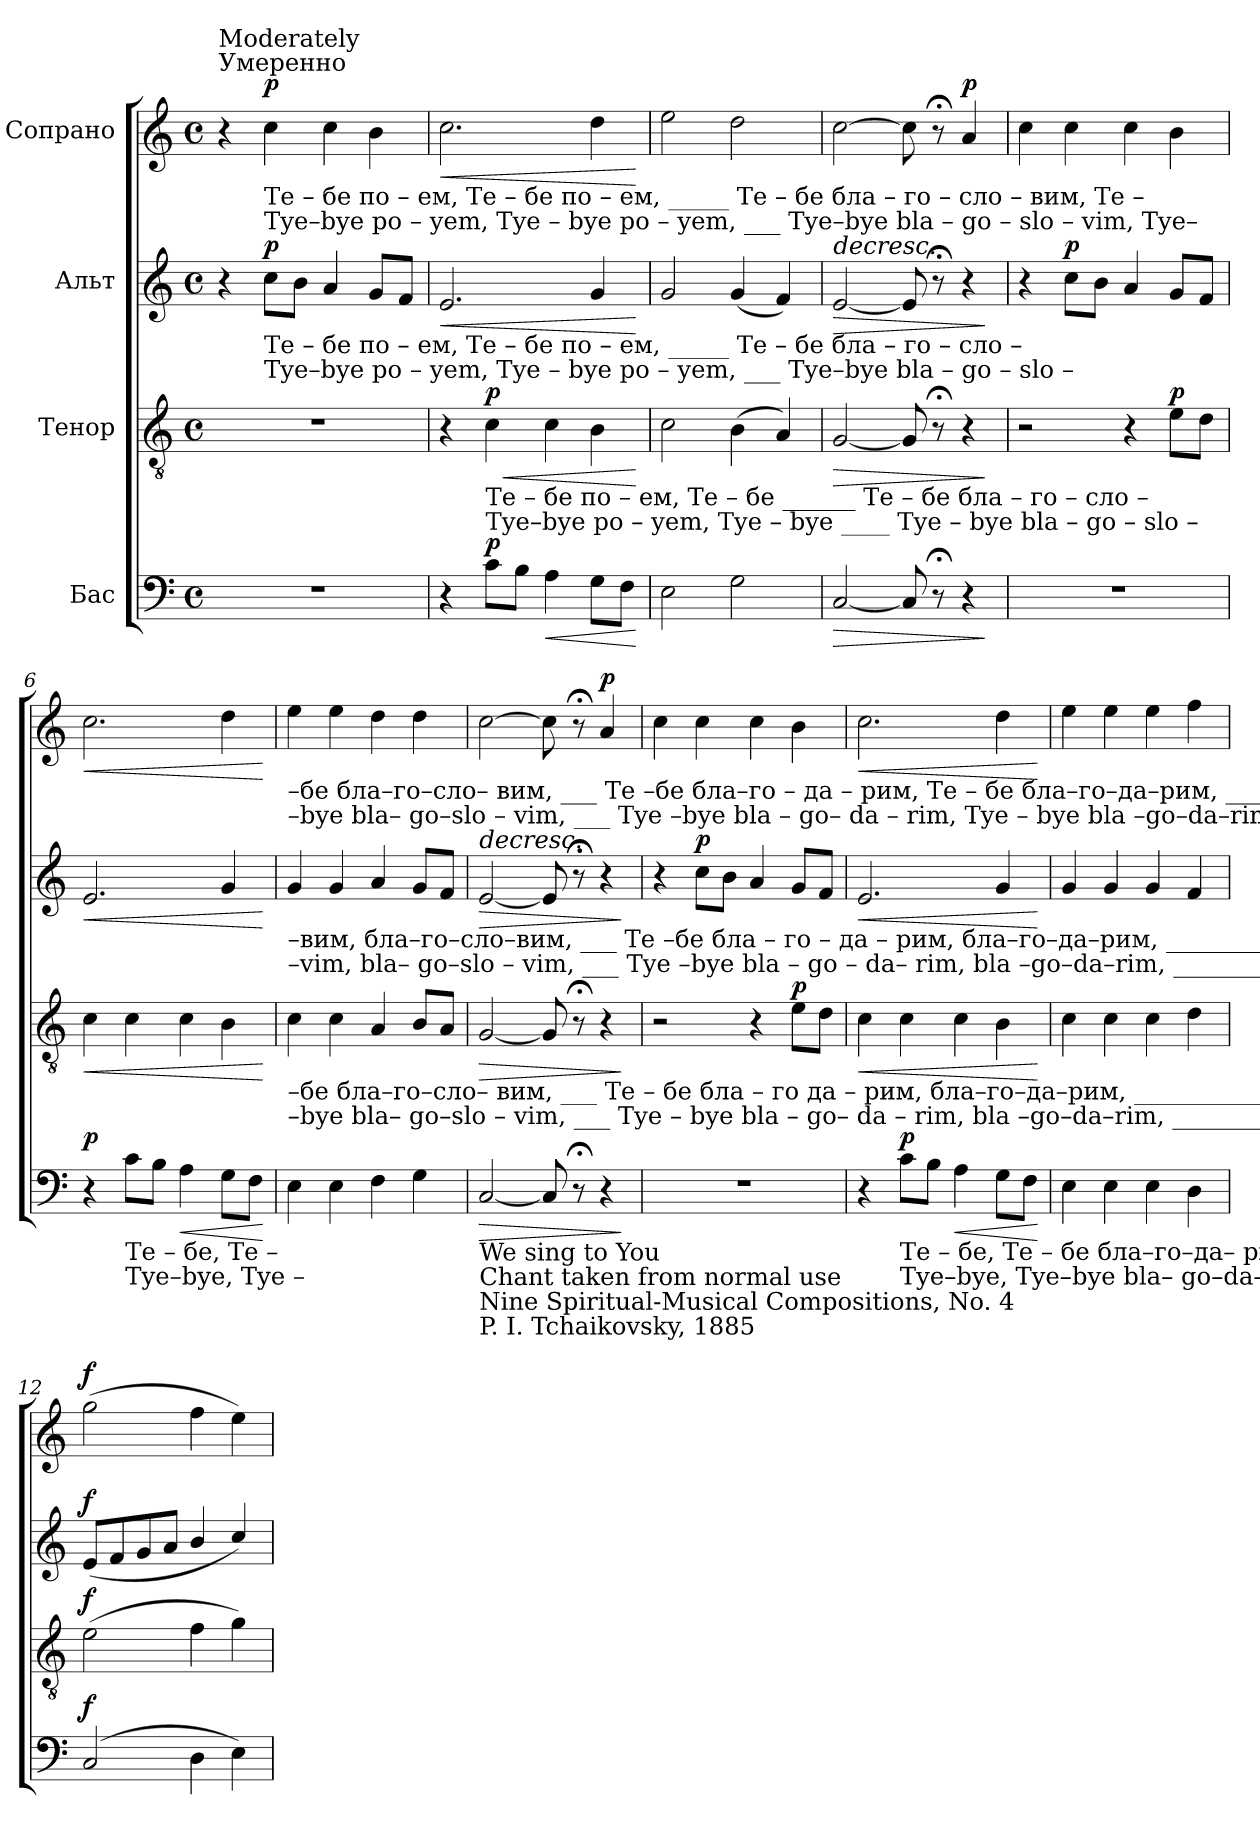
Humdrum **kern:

**kern	**dynam	**kern	**dynam	**kern	**dynam	**kern	**dynam
*part4	*part4	*part3	*part3	*part2	*part2	*part1	*part1
*staff4	*staff4	*staff3	*staff3	*staff2	*staff2	*staff1	*staff1
*I"Бас	*	*I"Тенор	*	*I"Альт	*	*I"Сопрано	*
*clefF4	*	*clefGv2	*	*clefG2	*	*clefG2	*
*k[]	*	*k[]	*	*k[]	*	*k[]	*
*M4/4	*	*M4/4	*	*M4/4	*	*M4/4	*
*met(c)	*	*met(c)	*	*met(c)	*	*met(c)	*
*MM80	*	*MM80	*	*MM80	*	*MM80	*
=1	=1	=1	=1	=1	=1	=1	=1
!	!	!	!	!	!	!LO:TX:a:t=Умеренно	!
!	!	!	!	!	!	!LO:TX:a:t=Moderately	!
1r	.	1r	.	4r	.	4r	.
!	!	!	!	!	!	!LO:TX:b:t=Те  –  бе   по   –   ем,                      Те    –   бе       по     –    ем, _____       Те –  бе    бла – го – сло  –  вим,                   Те  –	!
!	!	!	!	!	!	!LO:TX:b:t=Tye–bye  po   –  yem,                    Tye –  bye      po     –    yem, ___        Tye–bye  bla  – go –  slo   –  vim,                   Tye–	!
!	!	!	!	!LO:TX:b:t=Те  –  бе   по   –   ем,                     Те    –   бе       по     –    ем, _____                            Те –  бе    бла  –   го        –             сло  –	!	!	!
!	!	!	!	!LO:TX:b:t=Tye–bye  po   –  yem,                    Tye –  bye      po     –    yem, ___                             Tye–bye   bla   –   go        –             slo   –	!	!	!
!	!	!	!	!	!LO:DY:a	!	!LO:DY:a
.	.	.	.	8cc\L	p	4cc\	p
.	.	.	.	8b\J	.	.	.
.	.	.	.	4a/	.	4cc\	.
.	.	.	.	8g/L	.	4b\	.
.	.	.	.	8f/J	.	.	.
=2	=2	=2	=2	=2	=2	=2	=2
!	!	!	!	!	!LO:HP:b	!	!LO:HP:b
4r	.	4r	.	2.e/	<	2.cc\	<
!	!	!LO:TX:b:t=Те  –  бе   по   –   ем,      Tе      –    бе ______                                               Те   –    бе   бла – го – сло  –	!	!	!	!	!
!	!	!LO:TX:b:t=Tye–bye  po   –  yem,     Tye   –     bye ____                                                 Tye – bye   bla  – go – slo   –	!	!	!	!	!
!	!LO:DY:a	!	!LO:HP:b	!	!	!	!
!	!	!	!LO:DY:n=1:a	!	!	!	!
8c\L	p	4c\	< p	.	.	.	.
8B\J	.	.	.	.	.	.	.
!	!LO:HP:b	!	!	!	!	!	!
4A\	<	4c\	.	.	.	.	.
8G\L	.	4B\	.	4g/	.	4dd\	.
8F\J	.	.	.	.	.	.	.
.	[	.	[	.	[	.	[
=3	=3	=3	=3	=3	=3	=3	=3
2E\	.	2c\	.	2g/	.	2ee\	.
2G\	.	(4B\	.	(4g/	.	2dd\	.
.	.	4A/)	.	4f/)	.	.	.
=4	=4	=4	=4	=4	=4	=4	=4
!	!LO:HP:b	!	!LO:HP:b	!	!LO:HP:b	!	!LO:HP:b
[2C/	>	[2G/	>	[2e/	>	[2cc\	>
8C/]	.	8G/]	.	8e/]	.	8cc\]	.
8r;<	.	8r;<	.	8r;<	.	8r;<	.
!	!	!	!	!	!	!	!LO:DY:a
4r	.	4r	.	4r	.	4a/	p
.	]	.	]	.	]	.	]
=5	=5	=5	=5	=5	=5	=5	=5
1r	.	2r	.	4r	.	4cc\	.
!	!	!	!	!	!LO:DY:a	!	!
.	.	.	.	8cc\L	p	4cc\	.
.	.	.	.	8b\J	.	.	.
.	.	4r	.	4a/	.	4cc\	.
!	!	!	!LO:DY:a	!	!	!	!
.	.	8e\L	p	8g/L	.	4b\	.
.	.	8d\J	.	8f/J	.	.	.
=6	=6	=6	=6	=6	=6	=6	=6
!	!LO:DY:a	!	!LO:HP:b	!	!LO:HP:b	!	!LO:HP:b
4r	p	4c\	<	2.e/	<	2.cc\	<
!LO:TX:b:t=Те  –  бе,    Те  –	!	!	!	!	!	!	!
!LO:TX:b:t=Tye–bye,  Tye –	!	!	!	!	!	!	!
8c\L	.	4c\	.	.	.	.	.
8B\J	.	.	.	.	.	.	.
!	!LO:HP:b	!	!	!	!	!	!
4A\	<	4c\	.	.	.	.	.
8G\L	.	4B\	.	4g/	.	4dd\	.
8F\J	.	.	.	.	.	.	.
.	[	.	[	.	[	.	[
!!LO:LB:g=z
=7	=7	=7	=7	=7	=7	=7	=7
!	!	!	!	!	!	!LO:TX:b:t=–бе бла–го–сло– вим, ___       Те   –бе   бла–го – да    –    рим,               Те    –   бе  бла–го–да–рим, ____________       Гос   –  по –	!
!	!	!	!	!	!	!LO:TX:b:t=–bye bla– go–slo – vim, ___       Tye –bye bla – go–  da  –     rim,                Tye  –  bye bla –go–da–rim, _____________       Gos  –  po –	!
!	!	!	!	!LO:TX:b:t=–вим, бла–го–сло–вим, ___                          Те   –бе    бла  –  го           –          да – рим, бла–го–да–рим, ____________     Гос   –  по –	!	!	!
!	!	!	!	!LO:TX:b:t=–vim,  bla– go–slo – vim, ___                          Tye –bye  bla   –  go          –           da–  rim,   bla –go–da–rim, _____________    Gos  –  po –	!	!	!
!	!	!LO:TX:b:t=–бе бла–го–сло– вим, ___                                             Те   –    бе   бла – го   да –  рим, бла–го–да–рим, ____________     Гос   –  по –	!	!	!	!	!
!	!	!LO:TX:b:t=–bye bla– go–slo – vim, ___                                             Tye –  bye   bla –  go– da –  rim,  bla –go–da–rim, _____________     Gos  –  po –	!	!	!	!	!
4E\	.	4c\	.	4g/	.	4ee\	.
4E\	.	4c\	.	4g/	.	4ee\	.
4F\	.	4A/	.	4a/	.	4dd\	.
4G\	.	8B/L	.	8g/L	.	4dd\	.
.	.	8A/J	.	8f/J	.	.	.
=8	=8	=8	=8	=8	=8	=8	=8
!LO:TX:b:t=We sing to You	!	!	!	!	!	!	!
!LO:TX:b:t=Chant taken from normal use	!	!	!	!	!	!	!
!LO:TX:b:t=Nine Spiritual-Musical Compositions, No. 4	!	!	!	!	!	!	!
!LO:TX:b:t=P. I. Tchaikovsky, 1885	!	!	!	!	!	!	!
!	!LO:HP:b	!	!LO:HP:b	!	!LO:HP:b	!	!LO:HP:b
[2C/	>	[2G/	>	[2e/	>	[2cc\	>
8C/]	.	8G/]	.	8e/]	.	8cc\]	.
8r;<	.	8r;<	.	8r;<	.	8r;<	.
!	!	!	!	!	!	!	!LO:DY:a
4r	.	4r	.	4r	.	4a/	p
.	]	.	]	.	]	.	]
=9	=9	=9	=9	=9	=9	=9	=9
1r	.	2r	.	4r	.	4cc\	.
!	!	!	!	!	!LO:DY:a	!	!
.	.	.	.	8cc\L	p	4cc\	.
.	.	.	.	8b\J	.	.	.
.	.	4r	.	4a/	.	4cc\	.
!	!	!	!LO:DY:a	!	!	!	!
.	.	8e\L	p	8g/L	.	4b\	.
.	.	8d\J	.	8f/J	.	.	.
=10	=10	=10	=10	=10	=10	=10	=10
!	!	!	!LO:HP:b	!	!LO:HP:b	!	!LO:HP:b
4r	.	4c\	<	2.e/	<	2.cc\	<
!LO:TX:b:t=Те –   бе,   Те  –    бе  бла–го–да– рим, ____________      Гос   –  по –	!	!	!	!	!	!	!
!LO:TX:b:t=Tye–bye,  Tye–bye  bla–  go–da– rim, _____________      Gos  –  po –	!	!	!	!	!	!	!
!	!LO:DY:a	!	!	!	!	!	!
8c\L	p	4c\	.	.	.	.	.
8B\J	.	.	.	.	.	.	.
!	!LO:HP:b	!	!	!	!	!	!
4A\	<	4c\	.	.	.	.	.
8G\L	.	4B\	.	4g/	.	4dd\	.
8F\J	.	.	.	.	.	.	.
.	[	.	[	.	[	.	[
=11	=11	=11	=11	=11	=11	=11	=11
4E\	.	4c\	.	4g/	.	4ee\	.
4E\	.	4c\	.	4g/	.	4ee\	.
4E\	.	4c\	.	4g/	.	4ee\	.
4D\	.	4d\	.	4f/	.	4ff\	.
=12	=12	=12	=12	=12	=12	=12	=12
!	!LO:DY:a	!	!LO:DY:a	!	!LO:DY:a	!	!LO:DY:a
(2C/	f	(2e\	f	(8e/L	f	(2gg\	f
.	.	.	.	8f/	.	.	.
.	.	.	.	8g/	.	.	.
.	.	.	.	8a/J	.	.	.
4D\	.	4f\	.	4b/	.	4ff\	.
4E\)	.	4g\)	.	4cc/)	.	4ee\)	.
=	=	=	=	=	=	=	=
*-	*-	*-	*-	*-	*-	*-	*-
